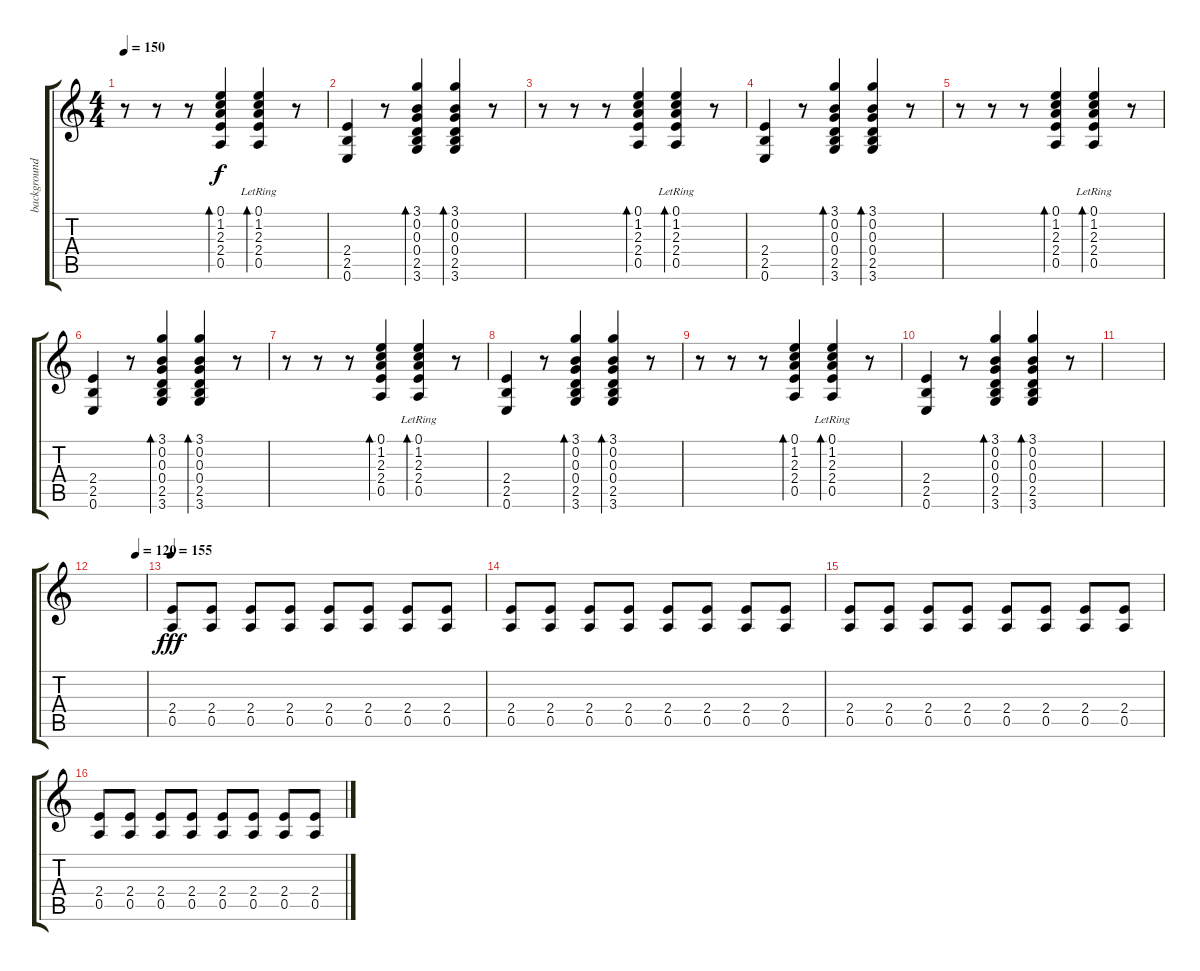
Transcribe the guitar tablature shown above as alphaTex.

\track ("background guitar" "background") {instrument distortionguitar}
\staff {score tabs}
\tuning (E4 B3 G3 D3 A2 E2) {hide}
\ts (4 4)
\tempo 150
\clef g2
\ks c
r.8{dy f} r.8 r.8 (0.1 1.2 2.3 2.4 0.5).4{bd 120} (0.1{lr} 1.2 2.3 2.4{lr} 0.5).4{bd 120} r.8 |
(2.4 2.5 0.6).4 r.8 (3.1 0.2 0.3 0.4 2.5 3.6).4{bd 120} (3.1 0.2 0.3 0.4 2.5 3.6).4{bd 120} r.8 |
r.8 r.8 r.8 (0.1 1.2 2.3 2.4 0.5).4{bd 120} (0.1{lr} 1.2 2.3 2.4{lr} 0.5).4{bd 120} r.8 |
(2.4 2.5 0.6).4 r.8 (3.1 0.2 0.3 0.4 2.5 3.6).4{bd 120} (3.1 0.2 0.3 0.4 2.5 3.6).4{bd 120} r.8 |
r.8 r.8 r.8 (0.1 1.2 2.3 2.4 0.5).4{bd 120} (0.1{lr} 1.2 2.3 2.4{lr} 0.5).4{bd 120} r.8 |
(2.4 2.5 0.6).4 r.8 (3.1 0.2 0.3 0.4 2.5 3.6).4{bd 120} (3.1 0.2 0.3 0.4 2.5 3.6).4{bd 120} r.8 |
r.8 r.8 r.8 (0.1 1.2 2.3 2.4 0.5).4{bd 120} (0.1{lr} 1.2 2.3 2.4{lr} 0.5).4{bd 120} r.8 |
(2.4 2.5 0.6).4 r.8 (3.1 0.2 0.3 0.4 2.5 3.6).4{bd 120} (3.1 0.2 0.3 0.4 2.5 3.6).4{bd 120} r.8 |
r.8 r.8 r.8 (0.1 1.2 2.3 2.4 0.5).4{bd 120} (0.1{lr} 1.2 2.3 2.4{lr} 0.5).4{bd 120} r.8 |
(2.4 2.5 0.6).4 r.8 (3.1 0.2 0.3 0.4 2.5 3.6).4{bd 120} (3.1 0.2 0.3 0.4 2.5 3.6).4{bd 120} r.8 |
|
\tempo (120 0.8125)
|
\tempo 155
(2.4 0.5).8{dy fff instrument distortionguitar} (2.4 0.5).8 (2.4 0.5).8 (2.4 0.5).8 (2.4 0.5).8 (2.4 0.5).8 (2.4 0.5).8 (2.4 0.5).8 |
(2.4 0.5).8 (2.4 0.5).8 (2.4 0.5).8 (2.4 0.5).8 (2.4 0.5).8 (2.4 0.5).8 (2.4 0.5).8 (2.4 0.5).8 |
(2.4 0.5).8 (2.4 0.5).8 (2.4 0.5).8 (2.4 0.5).8 (2.4 0.5).8 (2.4 0.5).8 (2.4 0.5).8 (2.4 0.5).8 |
(2.4 0.5).8 (2.4 0.5).8 (2.4 0.5).8 (2.4 0.5).8 (2.4 0.5).8 (2.4 0.5).8 (2.4 0.5).8 (2.4 0.5).8
